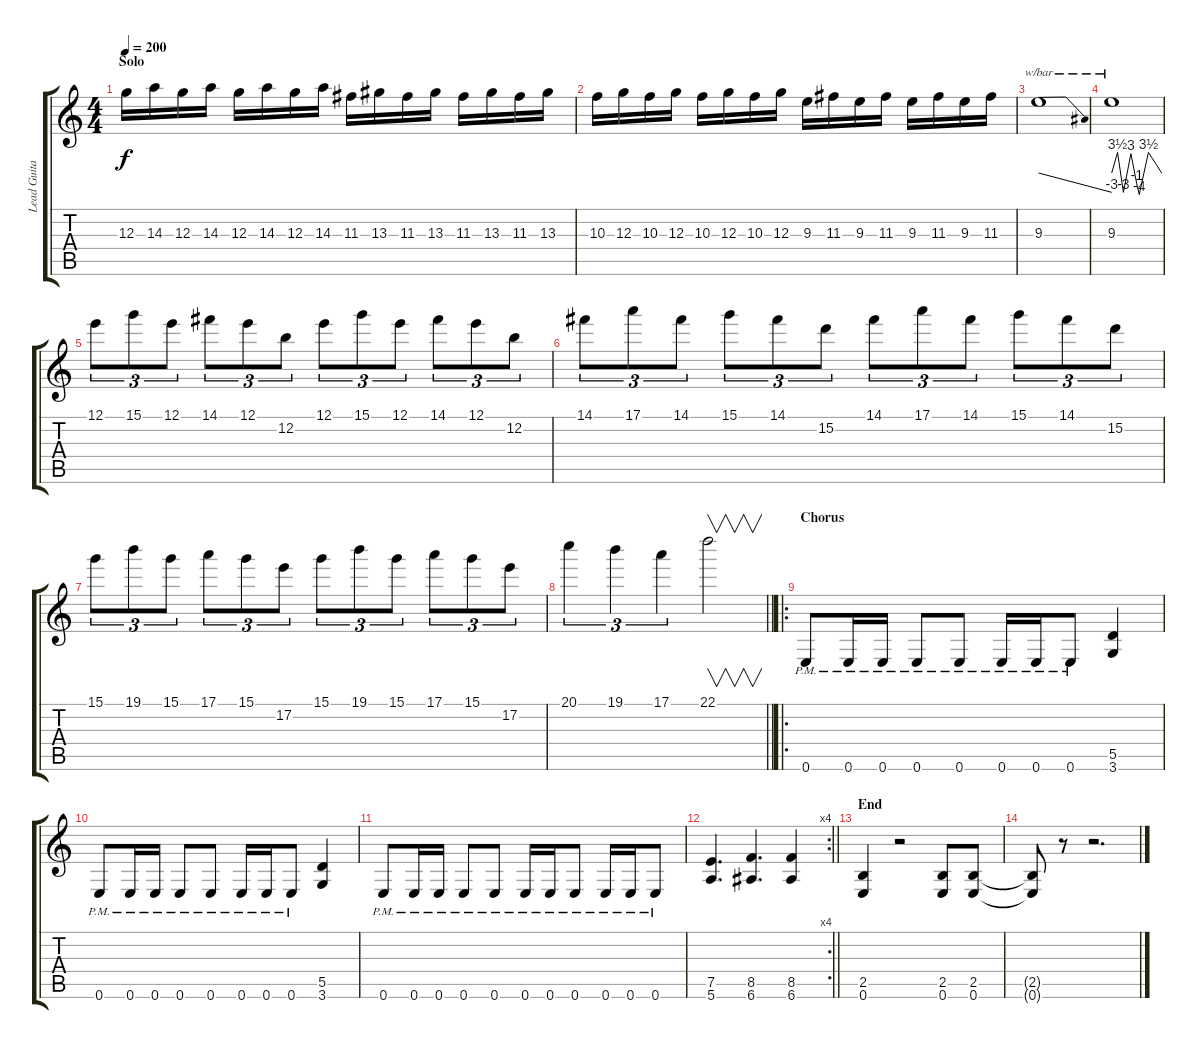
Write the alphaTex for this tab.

\track ("Lead Guitar" "Lead Guita") {instrument distortionguitar}
\staff {score tabs}
\tuning (E4 B3 G3 D3 A2 E2) {hide}
\ts (4 4)
\section ("" "Solo")
\tempo 200
\clef g2
\ks c
12.3.16{dy f} 14.3.16 12.3.16 14.3.16 12.3.16 14.3.16 12.3.16 14.3.16 11.3.16 13.3.16 11.3.16 13.3.16 11.3.16 13.3.16 11.3.16 13.3.16 |
10.3.16 12.3.16 10.3.16 12.3.16 10.3.16 12.3.16 10.3.16 12.3.16 9.3.16 11.3.16 9.3.16 11.3.16 9.3.16 11.3.16 9.3.16 11.3.16 |
9.3.1{tbe (dive default 0 0 60 -12)} |
9.3.1{tbe (custom default 0 0 7 14 14 -12 23 12 30 -4 33 -16 44 14 60 0)} |
12.1.8{tu (3 2)} 15.1.8{tu (3 2)} 12.1.8{tu (3 2)} 14.1.8{tu (3 2)} 12.1.8{tu (3 2)} 12.2.8{tu (3 2)} 12.1.8{tu (3 2)} 15.1.8{tu (3 2)} 12.1.8{tu (3 2)} 14.1.8{tu (3 2)} 12.1.8{tu (3 2)} 12.2.8{tu (3 2)} |
14.1.8{tu (3 2)} 17.1.8{tu (3 2)} 14.1.8{tu (3 2)} 15.1.8{tu (3 2)} 14.1.8{tu (3 2)} 15.2.8{tu (3 2)} 14.1.8{tu (3 2)} 17.1.8{tu (3 2)} 14.1.8{tu (3 2)} 15.1.8{tu (3 2)} 14.1.8{tu (3 2)} 15.2.8{tu (3 2)} |
15.1.8{tu (3 2)} 19.1.8{tu (3 2)} 15.1.8{tu (3 2)} 17.1.8{tu (3 2)} 15.1.8{tu (3 2)} 17.2.8{tu (3 2)} 15.1.8{tu (3 2)} 19.1.8{tu (3 2)} 15.1.8{tu (3 2)} 17.1.8{tu (3 2)} 15.1.8{tu (3 2)} 17.2.8{tu (3 2)} |
\barLineRight lightlight
20.1.4{tu (3 2)} 19.1.4{tu (3 2)} 17.1.4{tu (3 2)} 22.1.2{v} |
\ro
\section ("" "Chorus")
0.6{pm}.8 0.6{pm}.16 0.6{pm}.16 0.6{pm}.8 0.6{pm}.8 0.6{pm}.16 0.6{pm}.16 0.6{pm}.8 (5.5 3.6).4 |
0.6{pm}.8 0.6{pm}.16 0.6{pm}.16 0.6{pm}.8 0.6{pm}.8 0.6{pm}.16 0.6{pm}.16 0.6{pm}.8 (5.5 3.6).4 |
0.6{pm}.8 0.6{pm}.16 0.6{pm}.16 0.6{pm}.8 0.6{pm}.8 0.6{pm}.16 0.6{pm}.16 0.6{pm}.8 0.6{pm}.16 0.6{pm}.16 0.6{pm}.8 |
\rc 4
\barLineRight lightlight
(7.5 5.6).4{d} (8.5 6.6).4{d} (8.5 6.6).4 |
\section ("" "End")
(2.5 0.6).4 r.2 (2.5 0.6).8 (2.5 0.6).8 |
(2.5{t} 0.6{t}).8 r.8 r.2{d}
